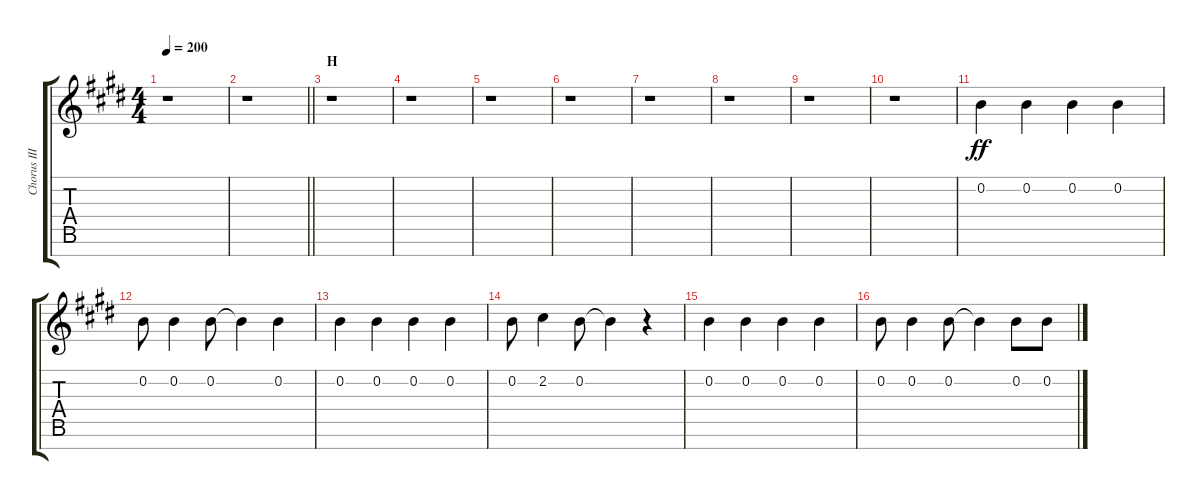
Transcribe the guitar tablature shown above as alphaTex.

\track ("Chorus III" "Chorus III") {instrument voiceoohs}
\staff {score tabs}
\tuning (E5 B4 G4 D4 A3 E3 B2) {hide}
\ts (4 4)
\tempo 200
\clef g2
\ks e
r.1{dy ff} |
\barLineRight lightlight
r.1 |
\section ("" "H")
r.1 |
r.1 |
r.1 |
r.1 |
r.1 |
r.1 |
r.1 |
r.1 |
0.2.4 0.2.4 0.2.4 0.2.4 |
0.2.8 0.2.4 0.2.8 0.2{t}.4 0.2.4 |
0.2.4 0.2.4 0.2.4 0.2.4 |
0.2.8 2.2.4 0.2.8 0.2{t}.4 r.4 |
0.2.4 0.2.4 0.2.4 0.2.4 |
0.2.8 0.2.4 0.2.8 0.2{t}.4 0.2.8 0.2.8
